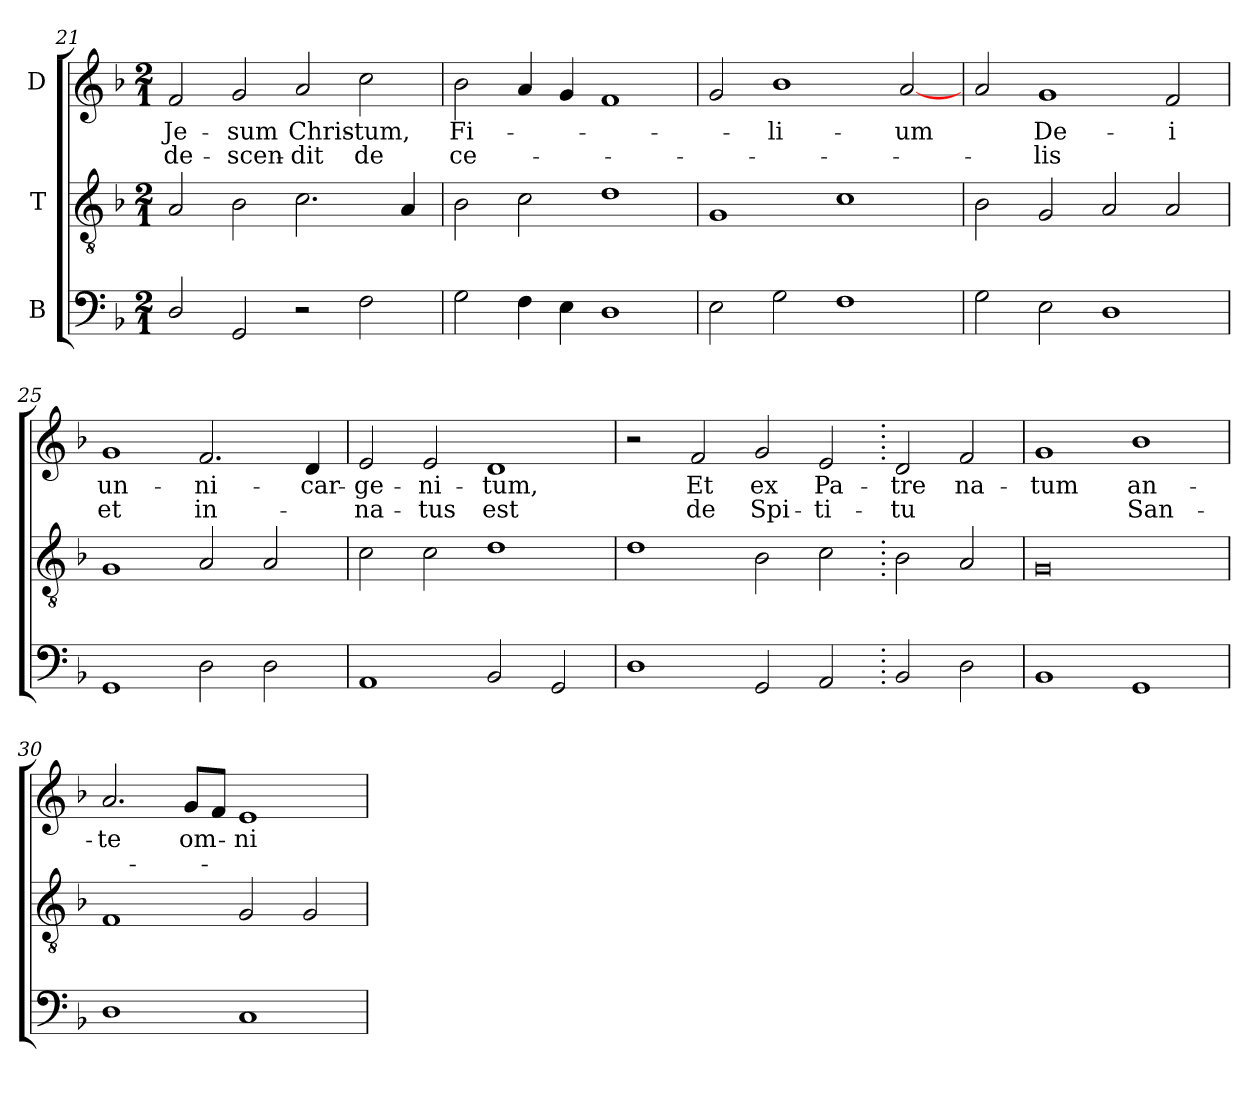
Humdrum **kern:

**kern	**kern	**kern	**text	**text
*part3	*part2	*part1	*part1	*part1
*staff3	*staff2	*staff1	*staff1	*staff1
*I"B	*I"T	*I"D	*	*
*clefF4	*clefGv2	*clefG2	*	*
*	*ITrd7c12	*	*	*
*k[b-]	*k[b-]	*k[b-]	*	*
*F:	*F:	*F:	*	*
*M2/1	*M2/1	*M2/1	*	*
=21	=21	=21	=21	=21
!	!	!	!LO:LY:b:color=#000000	!LO:LY:b:color=#000000
2Di/	2AAi/	2fi/	Je-	de-
!	!	!	!LO:LY:b:color=#000000	!LO:LY:b:color=#000000
2GGi/	2BB-i\	2gi/	-sum	-scen-
!	!	!	!LO:LY:b:color=#000000	!LO:LY:b:color=#000000
2r	2.Ci\	2ai/	Chris-	-dit
!	!	!	!LO:LY:b:color=#000000	!LO:LY:b:color=#000000
2Fi\	.	2cci\	-tum,	de
.	4AAi/	.	.	.
=22	=22	=22	=22	=22
!	!	!	!LO:LY:b:color=#000000	!LO:LY:b:color=#000000
2Gi\	2BB-i\	2b-i\	Fi-	ce-
4Fi\	2Ci\	4ai/	.	.
4Ei\	.	4gi/	.	.
1Di/	1Di\	1fi/	.	.
=23	=23	=23	=23	=23
2Ei\	1GGi/	2gi/	.	.
!	!	!	!LO:LY:b:color=#000000	!
2Gi\	.	1b-i/	-li-	.
1Fi\	1Ci\	.	.	.
!	!	!	!LO:LY:b:color=#000000	!
.	.	[2ai/	-um	.
=24	=24	=24	=24	=24
2Gi\	2BB-i\	2ai/	.	.
!	!	!	!LO:LY:b:color=#000000	!LO:LY:b:color=#000000
2Ei\	2GGi/	1gi/	De-	-lis
1Di/	2AAi/	.	.	.
!	!	!	!LO:LY:b:color=#000000	!
.	2AAi/	2fi/	-i	.
!!LO:LB:g=z
=25	=25	=25	=25	=25
!	!	!	!LO:LY:b:color=#000000	!LO:LY:b:color=#000000
1GGi/	1GGi/	1gi/	un-	et
!	!	!	!LO:LY:b:color=#000000	!LO:LY:b:color=#000000
2Di\	2AAi/	2.fi/	-ni-	in-
2Di\	2AAi/	.	.	.
!	!	!	!LO:LY:b:color=#000000	!
.	.	4di/	-car-	.
=26	=26	=26	=26	=26
!	!	!	!LO:LY:b:color=#000000	!LO:LY:b:color=#000000
1AAi/	2Ci\	2ei/	-ge-	-na-
!	!	!	!LO:LY:b:color=#000000	!LO:LY:b:color=#000000
.	2Ci\	2ei/	-ni-	-tus
!	!	!	!LO:LY:b:color=#000000	!LO:LY:b:color=#000000
2BB-i/	1Di\	1di/	-tum,	est
2GGi/	.	.	.	.
=27	=27	=27	=27	=27
1Di/	1Di\	2r	.	.
!	!	!	!LO:LY:b:color=#000000	!LO:LY:b:color=#000000
.	.	2fi/	Et	de
!	!	!	!LO:LY:b:color=#000000	!LO:LY:b:color=#000000
2GGi/	2BB-i\	2gi/	ex	Spi-
!	!	!	!LO:LY:b:color=#000000	!LO:LY:b:color=#000000
2AAi/	2Ci\	2ei/	Pa-	-ti-
=28.	=28.	=28.	=28.	=28.
!	!	!	!LO:LY:b:color=#000000	!LO:LY:b:color=#000000
2BB-i/	2BB-i\	2di/	-tre	-tu
!	!	!	!LO:LY:b:color=#000000	!
2Di\	2AAi/	2fi/	na-	.
=29	=29	=29	=29	=29
!	!	!	!LO:LY:b:color=#000000	!
1BB-i/	0GGi/	1gi/	-tum	.
!	!	!	!LO:LY:b:color=#000000	!LO:LY:b:color=#000000
1GGi/	.	1b-i/	an-	San-
=30	=30	=30	=30	=30
!	!	!	!LO:LY:b:color=#000000	!
1Di/	1FFi/	2.ai/	-te	.
!	!	!	!LO:LY:b:color=#000000	!
.	.	8gi/L	om-	.
.	.	8fi/J	.	.
!	!	!	!LO:LY:b:color=#000000	!
1Ci/	2GGi/	1ei/	-ni-	.
.	2GGi/	.	.	.
=	=	=	=	=
*-	*-	*-	*-	*-
